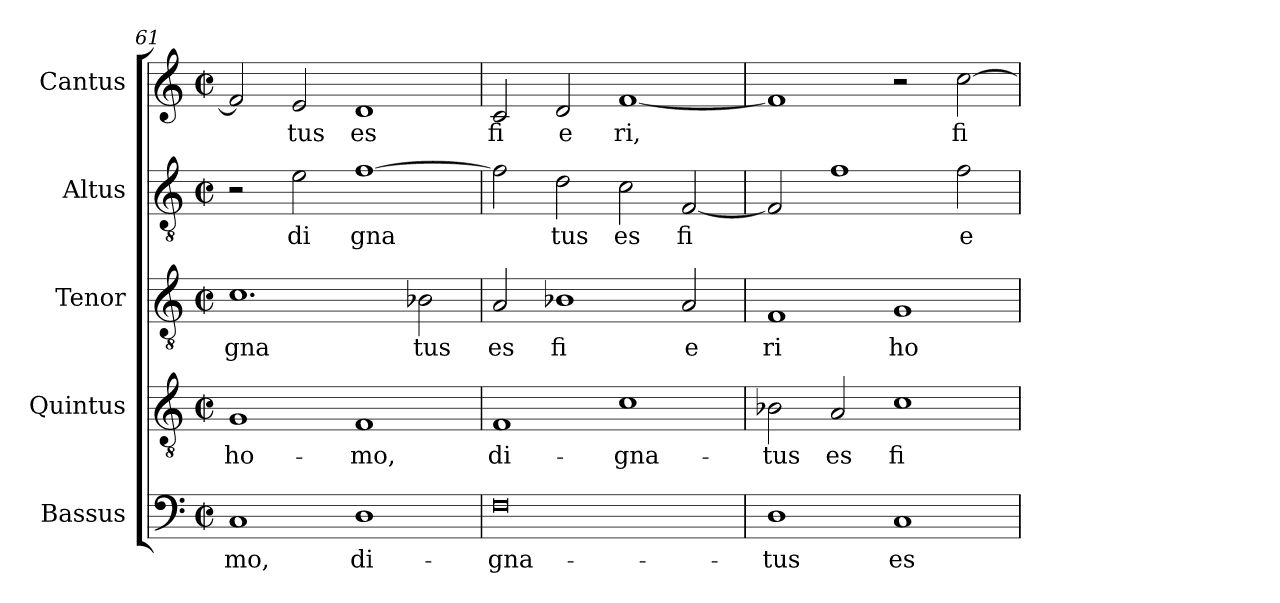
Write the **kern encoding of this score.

**kern	**text	**kern	**text	**kern	**text	**kern	**text	**kern	**text
*part5	*part5	*part4	*part4	*part3	*part3	*part2	*part2	*part1	*part1
*staff5	*staff5	*staff4	*staff4	*staff3	*staff3	*staff2	*staff2	*staff1	*staff1
*I"Bassus	*	*I"Quintus	*	*I"Tenor	*	*I"Altus	*	*I"Cantus	*
*clefF4	*	*clefGv2	*	*clefGv2	*	*clefGv2	*	*clefG2	*
*k[]	*	*k[]	*	*k[]	*	*k[]	*	*k[]	*
*C:	*	*C:	*	*C:	*	*C:	*	*C:	*
*M2/2	*	*M2/2	*	*M2/2	*	*M2/2	*	*M2/2	*
*met(c|)	*	*met(c|)	*	*met(c|)	*	*met(c|)	*	*met(c|)	*
=61	=61	=61	=61	=61	=61	=61	=61	=61	=61
!	!LO:LY:b:cj	!	!LO:LY:b:cj	!	!LO:LY:b:cj	!	!	!	!
1C	-mo,	1G	ho-	1.c	gna	2r	.	2f/]	.
!	!	!	!	!	!	!	!LO:LY:b:cj	!	!LO:LY:b:cj
.	.	.	.	.	.	2e\	di	2e/	tus
!	!LO:LY:b:cj	!	!LO:LY:b:cj	!	!	!	!LO:LY:b	!	!LO:LY:b:cj
1D	di-	1F	-mo,	.	.	[>1f	gna	1d	es
!	!	!	!	!	!LO:LY:b:cj	!	!	!	!
.	.	.	.	2B-X\	tus	.	.	.	.
=62	=62	=62	=62	=62	=62	=62	=62	=62	=62
!	!LO:LY:b:cj	!	!LO:LY:b:cj	!	!LO:LY:b:cj	!	!	!	!LO:LY:b:cj
0F	-gna-	1F	di-	2A/	es	2f\]	.	2c/	fi
!	!	!	!	!	!LO:LY:b:cj	!	!LO:LY:b:cj	!	!LO:LY:b:cj
.	.	.	.	1B-	fi	2d\	tus	2d/	e
!	!	!	!LO:LY:b:cj	!	!	!	!LO:LY:b:cj	!	!LO:LY:b:cj
.	.	1c	-gna-	.	.	2c\	es	[<1f	ri,
!	!	!	!	!	!LO:LY:b:cj	!	!LO:LY:b:cj	!	!
.	.	.	.	2A/	e	[<2F/	fi	.	.
=63	=63	=63	=63	=63	=63	=63	=63	=63	=63
!	!LO:LY:b:cj	!	!LO:LY:b:cj	!	!LO:LY:b:cj	!	!	!	!
1D	-tus	2B-X\	-tus	1F	ri	2F/]	.	1f]	.
!	!	!	!LO:LY:b:cj	!	!	!	!	!	!
.	.	2A/	es	.	.	1f	.	.	.
!	!LO:LY:b:cj	!	!LO:LY:b:cj	!	!LO:LY:b:cj	!	!	!	!
1C	es	1c	fi-	1G	ho	.	.	2r	.
!	!	!	!	!	!	!	!LO:LY:b:cj	!	!LO:LY:b:cj
.	.	.	.	.	.	2f\	e	[>2cc\	fi
=	=	=	=	=	=	=	=	=	=
*-	*-	*-	*-	*-	*-	*-	*-	*-	*-
